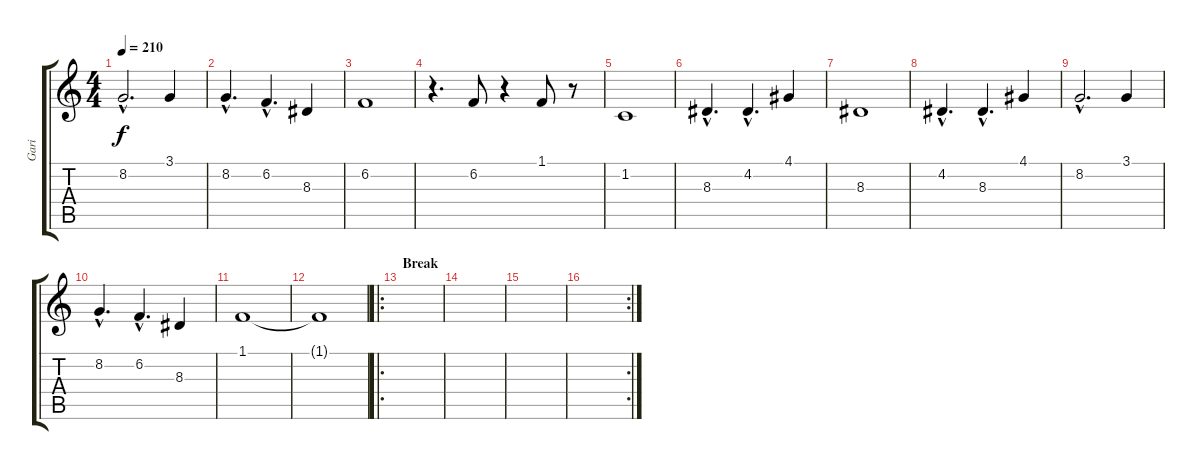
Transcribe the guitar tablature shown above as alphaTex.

\track ("Gari" "Gari") {instrument trombone}
\staff {score tabs}
\tuning (E4 B3 G3 D3 A2 E2) {hide}
\ts (4 4)
\tempo 210
\clef g2
\ks c
8.2{hac}.2{d dy f} 3.1.4 |
8.2{hac}.4{d} 6.2{hac}.4{d} 8.3.4 |
6.2.1 |
r.4{d} 6.2.8 r.4 1.1.8 r.8 |
1.2.1 |
8.3{hac}.4{d} 4.2{hac}.4{d} 4.1.4 |
8.3.1 |
4.2{hac}.4{d} 8.3{hac}.4{d} 4.1.4 |
8.2{hac}.2{d} 3.1.4 |
8.2{hac}.4{d} 6.2{hac}.4{d} 8.3.4 |
1.1.1 |
1.1{t}.1 |
\ro
\section ("" "Break")
|
|
|
\rc 2
